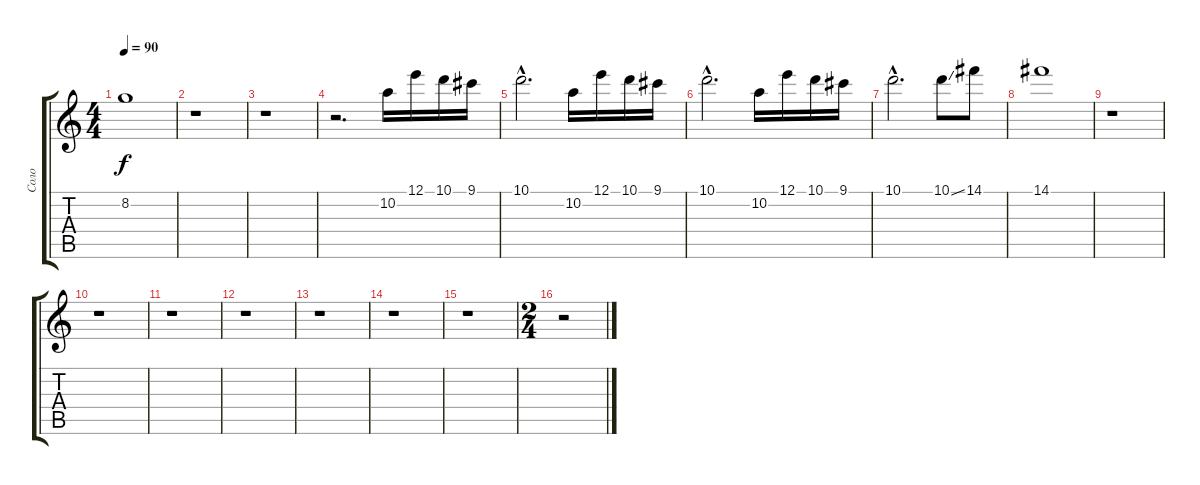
\track ("Соло" "Соло") {instrument overdrivenguitar}
\staff {score tabs}
\tuning (E4 B3 G3 D3 A2 E2) {hide}
\ts (4 4)
\tempo 90
\clef g2
\ks c
8.2.1{dy f} |
r.1 |
r.1 |
r.2{d} 10.2.16 12.1.16 10.1.16 9.1.16 |
10.1{hac}.2{d} 10.2.16 12.1.16 10.1.16 9.1.16 |
10.1{hac}.2{d} 10.2.16 12.1.16 10.1.16 9.1.16 |
10.1{hac}.2{d} 10.1{ss}.8 14.1.8 |
14.1.1 |
r.1 |
r.1 |
r.1 |
r.1 |
r.1 |
r.1 |
r.1 |
\ts (2 4)
r.2
